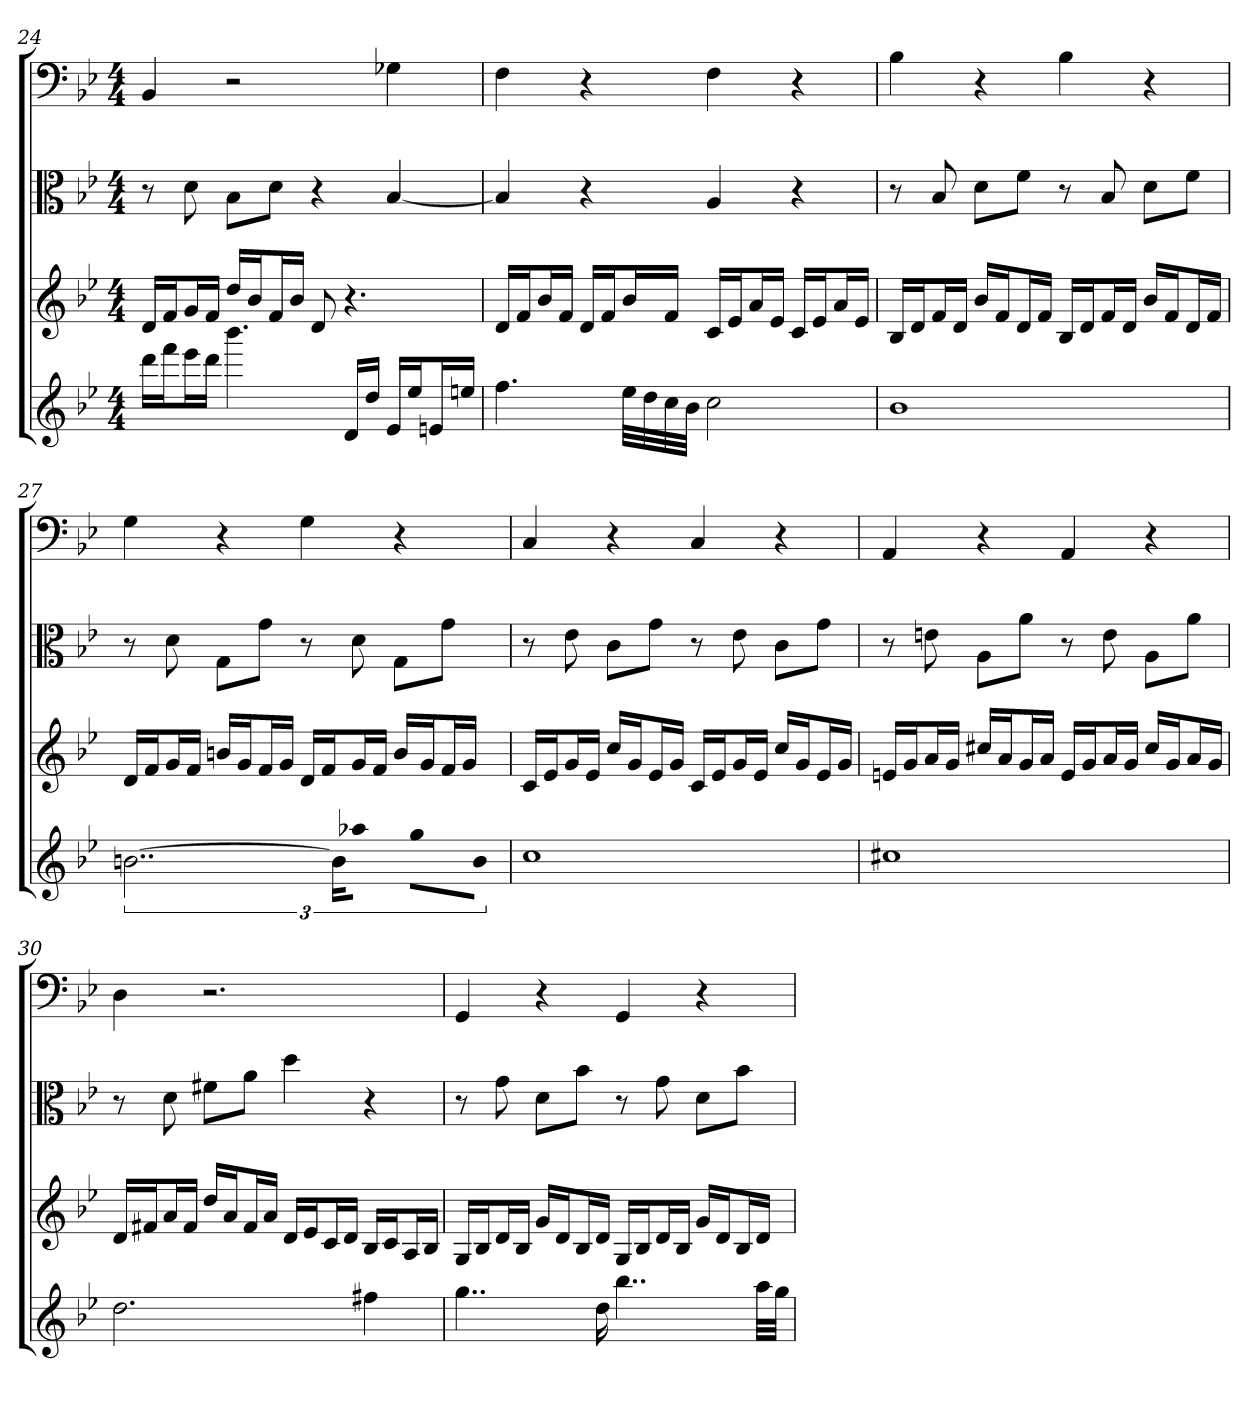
**kern	**kern	**kern	**kern
*part4	*part3	*part2	*part1
*staff4	*staff3	*staff2	*staff1
*	*	*clefC3	*clefF4
*k[b-e-]	*k[b-e-]	*k[b-e-]	*k[b-e-]
*g:	*g:	*g:	*g:
*M4/4	*M4/4	*M4/4	*M4/4
=24	=24	=24	=24
16dddLL	16dLL	8r	4BB-
16fffJ	16fJ	.	.
16eee-L	16gL	8d	.
16dddJJ	16fJJ	.	.
4.bbb-	16ddLL	8B-\L	2r
.	16b-J	.	.
.	16fL	8d\J	.
.	16b-JJ	.	.
.	8d	4r	.
16dLL	4.r	.	.
16ddJJ	.	.	.
16e-LL	.	[4B-	4G-X
16ee-J	.	.	.
16enL	.	.	.
16eenJJ	.	.	.
=25	=25	=25	=25
4.ff	16dLL	4B-]	4F
.	16fJ	.	.
.	16b-L	.	.
.	16fJJ	.	.
.	16dLL	4r	4r
.	16fJ	.	.
32ee-LLL	16b-L	.	.
32dd	.	.	.
32cc	16fJJ	.	.
32b-JJJ	.	.	.
2cc	16cLL	4A	4F
.	16e-J	.	.
.	16aL	.	.
.	16e-JJ	.	.
.	16cLL	4r	4r
.	16e-J	.	.
.	16aL	.	.
.	16e-JJ	.	.
=26	=26	=26	=26
1b-	16B-LL	8r	4B-
.	16dJ	.	.
.	16fL	8B-	.
.	16dJJ	.	.
.	16b-LL	8d\L	4r
.	16fJ	.	.
.	16dL	8f\J	.
.	16fJJ	.	.
.	16B-LL	8r	4B-
.	16dJ	.	.
.	16fL	8B-	.
.	16dJJ	.	.
.	16b-LL	8d\L	4r
.	16fJ	.	.
.	16dL	8f\J	.
.	16fJJ	.	.
=27	=27	=27	=27
[3..bn	16dLL	8r	4G
.	16fJ	.	.
.	16gL	8d	.
.	16fJJ	.	.
.	16bnLL	8G\L	4r
.	16gJ	.	.
.	16fL	8g\J	.
.	16gJJ	.	.
.	16dLL	8r	4G
.	16fJ	.	.
24bKL]	.	.	.
8aa-XJ	16gL	8d	.
.	16fJJ	.	.
8ggL	16bLL	8G\L	4r
.	16gJ	.	.
8bJ	16fL	8g\J	.
.	16gJJ	.	.
=28	=28	=28	=28
1cc	16cLL	8r	4C
.	16e-J	.	.
.	16gL	8e-	.
.	16e-JJ	.	.
.	16ccLL	8c\L	4r
.	16gJ	.	.
.	16e-L	8g\J	.
.	16gJJ	.	.
.	16cLL	8r	4C
.	16e-J	.	.
.	16gL	8e-	.
.	16e-JJ	.	.
.	16ccLL	8c\L	4r
.	16gJ	.	.
.	16e-L	8g\J	.
.	16gJJ	.	.
=29	=29	=29	=29
1cc#X	16enLL	8r	4AA
.	16gJ	.	.
.	16aL	8en	.
.	16gJJ	.	.
.	16cc#XLL	8A\L	4r
.	16aJ	.	.
.	16gL	8a\J	.
.	16aJJ	.	.
.	16eLL	8r	4AA
.	16gJ	.	.
.	16aL	8e	.
.	16gJJ	.	.
.	16cc#LL	8A\L	4r
.	16gJ	.	.
.	16aL	8a\J	.
.	16gJJ	.	.
=30	=30	=30	=30
2.dd	16dLL	8r	4D
.	16f#XJ	.	.
.	16aL	8d	.
.	16f#JJ	.	.
.	16ddLL	8f#X\L	2.r
.	16aJ	.	.
.	16f#L	8a\J	.
.	16aJJ	.	.
.	16dLL	4dd	.
.	16e-J	.	.
.	16cL	.	.
.	16dJJ	.	.
4ff#X	16B-LL	4r	.
.	16cJ	.	.
.	16AL	.	.
.	16B-JJ	.	.
=31	=31	=31	=31
4..gg	16GLL	8r	4GG
.	16B-J	.	.
.	16dL	8g	.
.	16B-JJ	.	.
.	16gLL	8d\L	4r
.	16dJ	.	.
.	16B-L	8b-\J	.
16dd	16dJJ	.	.
4..bb-	16GLL	8r	4GG
.	16B-J	.	.
.	16dL	8g	.
.	16B-JJ	.	.
.	16gLL	8d\L	4r
.	16dJ	.	.
.	16B-L	8b-\J	.
32aaLLL	16dJJ	.	.
32ggJJJ	.	.	.
=	=	=	=
*-	*-	*-	*-
